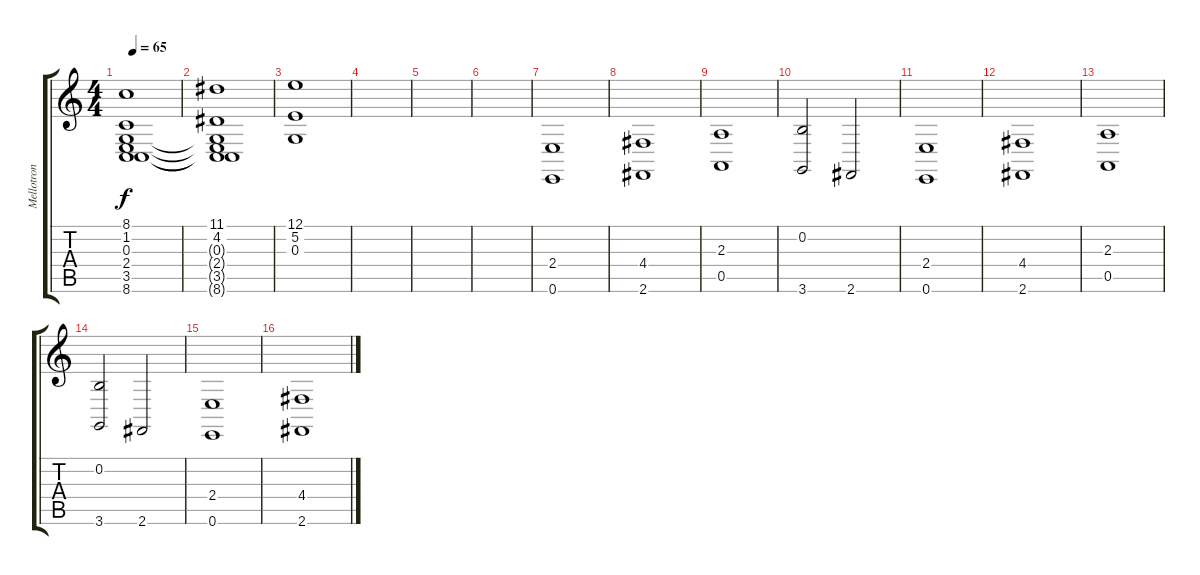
\track ("Mellotron Strings (Ian McDonald)" "Mellotron ") {instrument stringensemble1}
\staff {score tabs}
\tuning (E4 B3 G3 D3 A2 E2) {hide}
\ts (4 4)
\tempo 65
\clef g2
\ks c
(8.1 1.2 0.3{t} 2.4{t} 3.5{t} 8.6{t}).1{dy f} |
(11.1 4.2 0.3{t} 2.4{t} 3.5{t} 8.6{t}).1 |
(12.1 5.2 0.3).1 |
|
|
|
(2.4 0.6).1{balance 16} |
(4.4 2.6).1 |
(2.3 0.5).1 |
(0.2 3.6).2 2.6.2 |
(2.4 0.6).1 |
(4.4 2.6).1 |
(2.3 0.5).1 |
(0.2 3.6).2 2.6.2 |
(2.4 0.6).1 |
(4.4 2.6).1
